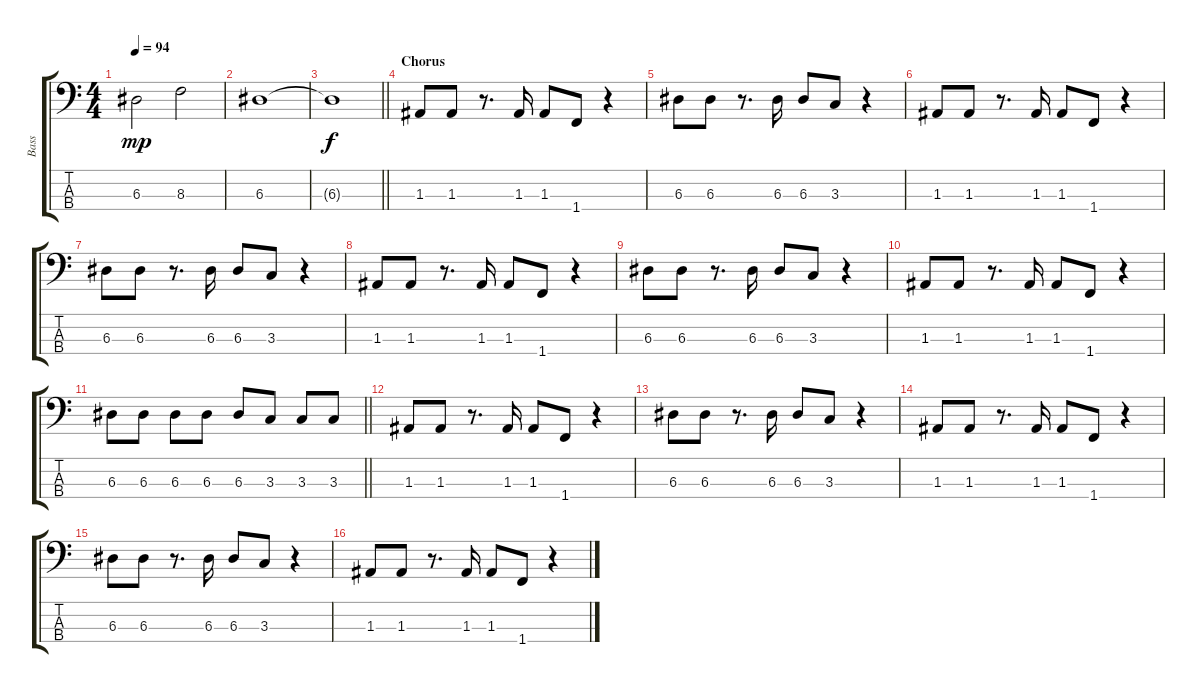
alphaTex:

\track ("Bass" "Bass") {instrument electricbassfinger}
\staff {score tabs}
\tuning (G2 D2 A1 E1) {hide}
\ts (4 4)
\tempo 94
\clef f4
\ks c
6.3.2{dy mp} 8.3.2 |
6.3.1 |
\barLineRight lightlight
6.3{t}.1{dy f} |
\section ("" "Chorus")
1.3.8 1.3.8 r.8{d} 1.3.16 1.3.8 1.4.8 r.4 |
6.3.8 6.3.8 r.8{d} 6.3.16 6.3.8 3.3.8 r.4 |
1.3.8 1.3.8 r.8{d} 1.3.16 1.3.8 1.4.8 r.4 |
6.3.8 6.3.8 r.8{d} 6.3.16 6.3.8 3.3.8 r.4 |
1.3.8 1.3.8 r.8{d} 1.3.16 1.3.8 1.4.8 r.4 |
6.3.8 6.3.8 r.8{d} 6.3.16 6.3.8 3.3.8 r.4 |
1.3.8 1.3.8 r.8{d} 1.3.16 1.3.8 1.4.8 r.4 |
\barLineRight lightlight
6.3.8 6.3.8 6.3.8 6.3.8 6.3.8 3.3.8 3.3.8 3.3.8 |
1.3.8 1.3.8 r.8{d} 1.3.16 1.3.8 1.4.8 r.4 |
6.3.8 6.3.8 r.8{d} 6.3.16 6.3.8 3.3.8 r.4 |
1.3.8 1.3.8 r.8{d} 1.3.16 1.3.8 1.4.8 r.4 |
6.3.8 6.3.8 r.8{d} 6.3.16 6.3.8 3.3.8 r.4 |
1.3.8 1.3.8 r.8{d} 1.3.16 1.3.8 1.4.8 r.4
